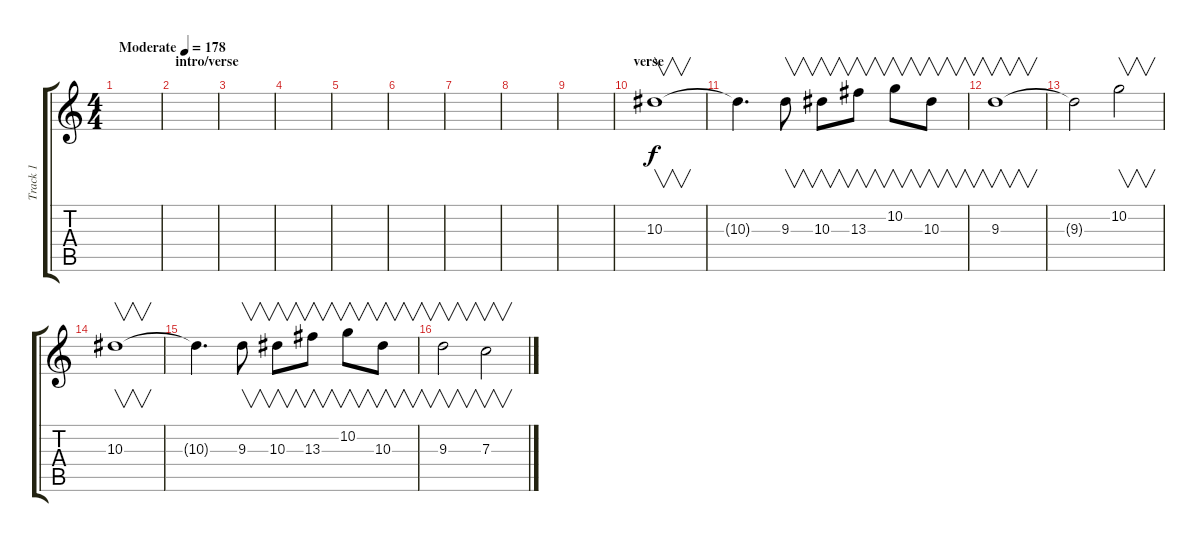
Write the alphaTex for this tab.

\track ("Track 1" "Track 1") {instrument distortionguitar}
\staff {score tabs}
\tuning (D4 A3 F3 C3 G2 C2) {hide}
\ts (4 4)
\tempo (178 "Moderate")
\clef g2
\ks c
|
\section ("" "intro/verse")
|
|
|
|
|
|
|
|
\section ("" "verse")
10.3.1{v} |
10.3{t}.4{d} 9.3.8{v} 10.3.8{v} 13.3.8{v} 10.2.8{v} 10.3.8{v} |
9.3.1{v} |
9.3{t}.2 10.2.2{v} |
10.3.1{v} |
10.3{t}.4{d} 9.3.8{v} 10.3.8{v} 13.3.8{v} 10.2.8{v} 10.3.8{v} |
9.3.2{v} 7.3.2{v}
